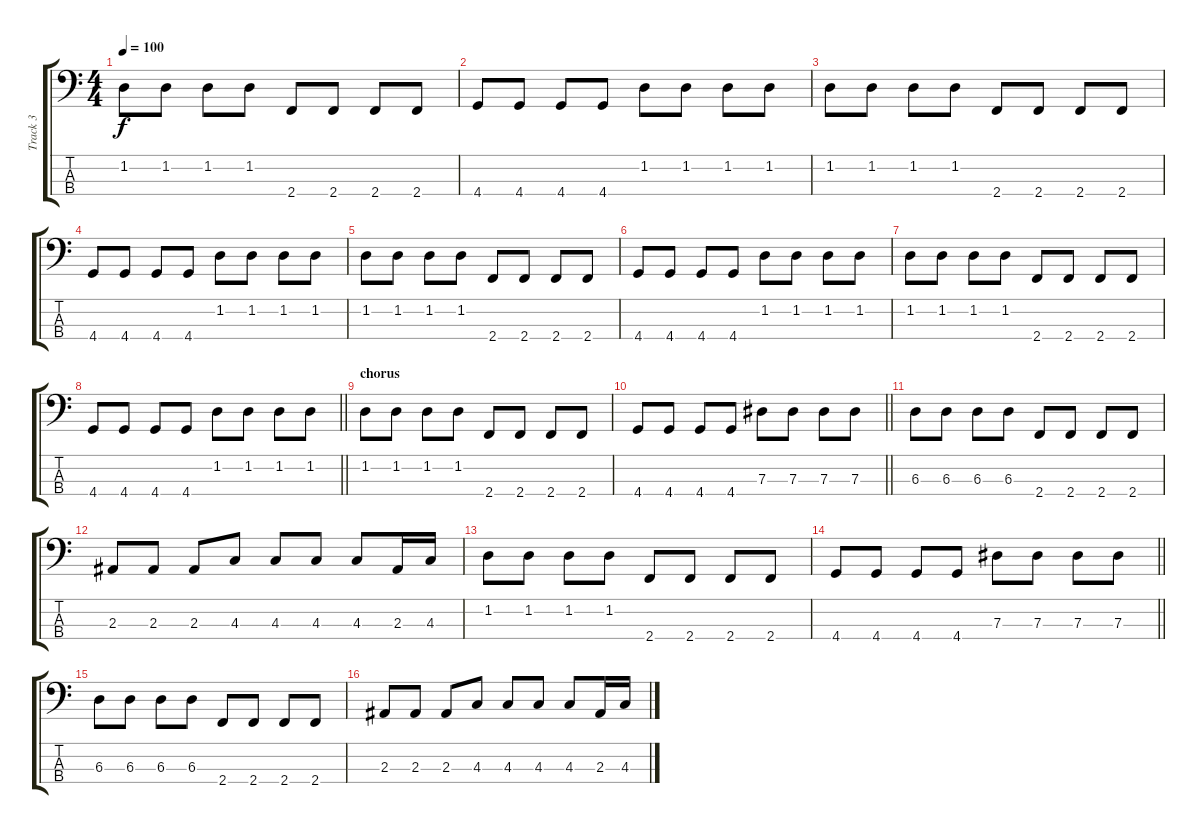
\track ("Track 3" "Track 3") {instrument electricbassfinger}
\staff {score tabs}
\tuning (Gb2 Db2 Ab1 Eb1) {hide}
\ts (4 4)
\tempo 100
\clef f4
\ks c
1.2.8{dy f} 1.2.8 1.2.8 1.2.8 2.4.8 2.4.8 2.4.8 2.4.8 |
4.4.8 4.4.8 4.4.8 4.4.8 1.2.8 1.2.8 1.2.8 1.2.8 |
1.2.8 1.2.8 1.2.8 1.2.8 2.4.8 2.4.8 2.4.8 2.4.8 |
4.4.8 4.4.8 4.4.8 4.4.8 1.2.8 1.2.8 1.2.8 1.2.8 |
1.2.8 1.2.8 1.2.8 1.2.8 2.4.8 2.4.8 2.4.8 2.4.8 |
4.4.8 4.4.8 4.4.8 4.4.8 1.2.8 1.2.8 1.2.8 1.2.8 |
1.2.8 1.2.8 1.2.8 1.2.8 2.4.8 2.4.8 2.4.8 2.4.8 |
\barLineRight lightlight
4.4.8 4.4.8 4.4.8 4.4.8 1.2.8 1.2.8 1.2.8 1.2.8 |
\section ("" "chorus")
1.2.8 1.2.8 1.2.8 1.2.8 2.4.8 2.4.8 2.4.8 2.4.8 |
\barLineRight lightlight
4.4.8 4.4.8 4.4.8 4.4.8 7.3.8 7.3.8 7.3.8 7.3.8 |
6.3.8 6.3.8 6.3.8 6.3.8 2.4.8 2.4.8 2.4.8 2.4.8 |
2.3.8 2.3.8 2.3.8 4.3.8 4.3.8 4.3.8 4.3.8 2.3.16 4.3.16 |
1.2.8 1.2.8 1.2.8 1.2.8 2.4.8 2.4.8 2.4.8 2.4.8 |
\barLineRight lightlight
4.4.8 4.4.8 4.4.8 4.4.8 7.3.8 7.3.8 7.3.8 7.3.8 |
6.3.8 6.3.8 6.3.8 6.3.8 2.4.8 2.4.8 2.4.8 2.4.8 |
2.3.8 2.3.8 2.3.8 4.3.8 4.3.8 4.3.8 4.3.8 2.3.16 4.3.16
